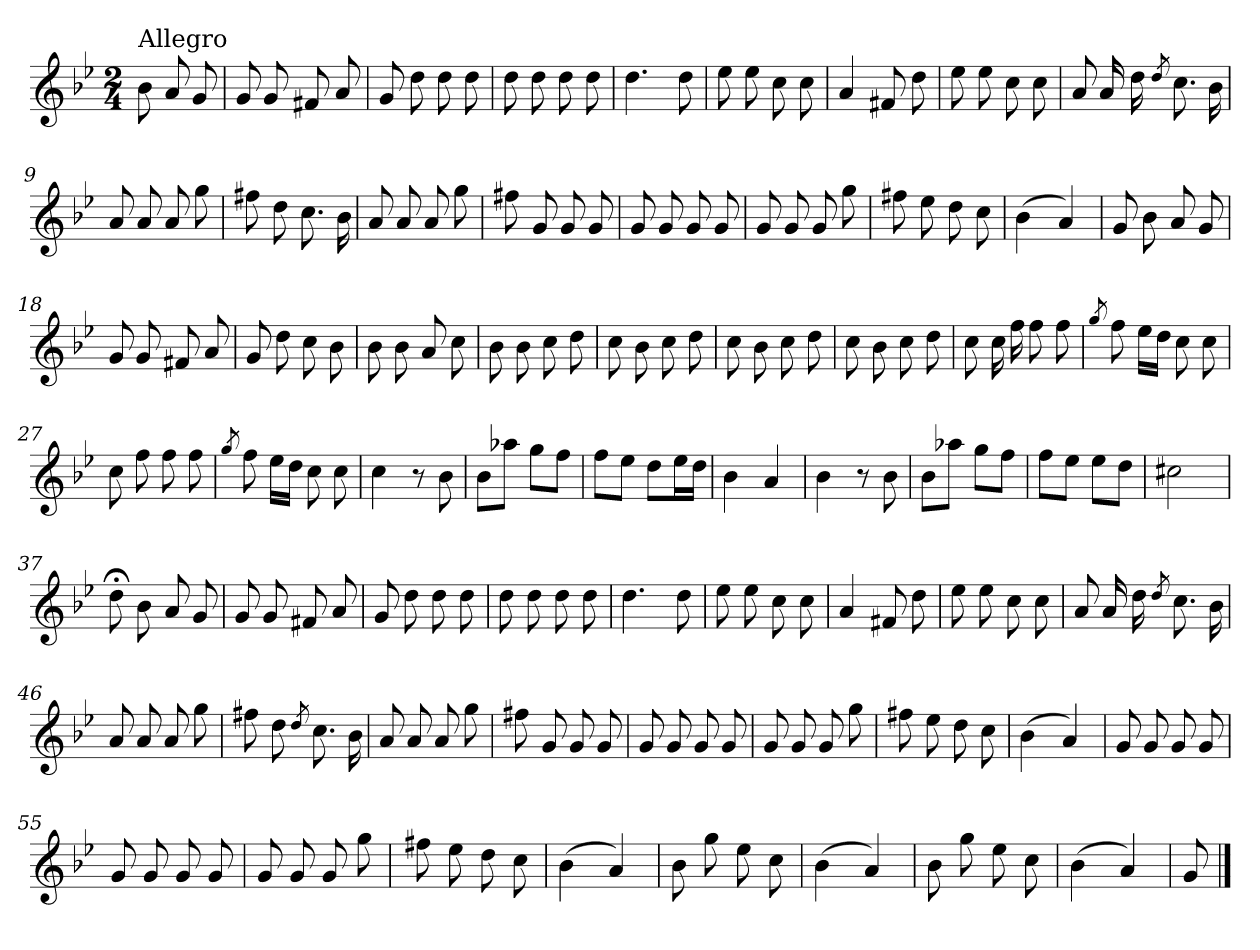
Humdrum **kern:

**kern
*part1
*staff1
*clefG2
*k[b-e-]
*B-:
*M2/4
=
!LO:TX:a:t=Allegro
8b-\
8a/
8g/
=1
8g/
8g/
8f#X/
8a/
=2
8g/
8dd\
8dd\
8dd\
=3
8dd\
8dd\
8dd\
8dd\
=4
4.dd\
8dd\
=5
8ee-\
8ee-\
8cc\
8cc\
=6
4a/
8f#X/
8dd\
=7
8ee-\
8ee-\
8cc\
8cc\
!!LO:LB:g=z
=8
8a/
16a/
16dd\
8qdd/
8.cc\
16b-\
=9
8a/
8a/
8a/
8gg\
=10
8ff#X\
8dd\
8.cc\
16b-\
=11
8a/
8a/
8a/
8gg\
=12
8ff#X\
8g/
8g/
8g/
=13
8g/
8g/
8g/
8g/
=14
8g/
8g/
8g/
8gg\
!!LO:LB:g=z
=15
8ff#X\
8ee-\
8dd\
8cc\
=16
(>4b-\
4a/)
=17
8g/
8b-\
8a/
8g/
=18
8g/
8g/
8f#X/
8a/
=19
8g/
8dd\
8cc\
8b-\
=20
8b-\
8b-\
8a/
8cc\
=21
8b-\
8b-\
8cc\
8dd\
=22
8cc\
8b-\
8cc\
8dd\
=23
8cc\
8b-\
8cc\
8dd\
!!LO:LB:g=z
=24
8cc\
8b-\
8cc\
8dd\
=25
8cc\
16cc\
16ff\
8ff\
8ff\
=26
8qgg/
8ff\
16ee-\LL
16dd\JJ
8cc\
8cc\
=27
8cc\
8ff\
8ff\
8ff\
=28
8qgg/
8ff\
16ee-\LL
16dd\JJ
8cc\
8cc\
!!LO:LB:g=z
=29
4cc\
8r
8b-\
!!LO:LB:g=z
=30
8b-\L
8aa-X\J
8gg\L
8ff\J
=31
8ff\L
8ee-\J
8dd\L
16ee-\L
16dd\JJ
=32
4b-\
4a/
=33
4b-\
8r
8b-\
=34
8b-\L
8aa-X\J
8gg\L
8ff\J
=35
8ff\L
8ee-\J
8ee-\L
8dd\J
=36
2cc#X\
=37
8dd;<\
8b-\
8a/
8g/
=38
8g/
8g/
8f#X/
8a/
!!LO:LB:g=z
=39
8g/
8dd\
8dd\
8dd\
=40
8dd\
8dd\
8dd\
8dd\
=41
4.dd\
8dd\
=42
8ee-\
8ee-\
8cc\
8cc\
=43
4a/
8f#X/
8dd\
=44
8ee-\
8ee-\
8cc\
8cc\
=45
8a/
16a/
16dd\
8qdd/
8.cc\
16b-\
=46
8a/
8a/
8a/
8gg\
!!LO:LB:g=z
=47
8ff#X\
8dd\
8qdd/
8.cc\
16b-\
=48
8a/
8a/
8a/
8gg\
=49
8ff#X\
8g/
8g/
8g/
=50
8g/
8g/
8g/
8g/
=51
8g/
8g/
8g/
8gg\
=52
8ff#X\
8ee-\
8dd\
8cc\
=53
(>4b-\
4a/)
=54
8g/
8g/
8g/
8g/
!!LO:PB:g=z
=55
8g/
8g/
8g/
8g/
=56
8g/
8g/
8g/
8gg\
=57
8ff#X\
8ee-\
8dd\
8cc\
=58
(>4b-\
4a/)
=59
8b-\
8gg\
8ee-\
8cc\
=60
(>4b-\
4a/)
=61
8b-\
8gg\
8ee-\
8cc\
=62
(>4b-\
4a/)
=63
8g/
==
*-
